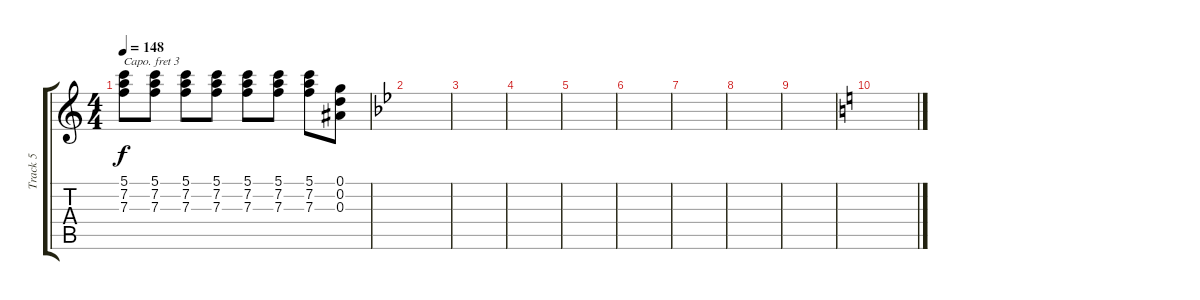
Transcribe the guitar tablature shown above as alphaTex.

\track ("Track 5" "Track 5") {instrument electricguitarclean}
\staff {score tabs}
\capo 3
\tuning (E4 B3 G3 D3 A2 E2) {hide}
\ts (4 4)
\tempo 148
\clef g2
\ks c
(5.1 7.2 7.3).8{dy f} (5.1 7.2 7.3).8 (5.1 7.2 7.3).8 (5.1 7.2 7.3).8 (5.1 7.2 7.3).8 (5.1 7.2 7.3).8 (5.1 7.2 7.3).8 (0.1 0.2 0.3).8 |
\ks bb
|
|
|
|
|
|
|
|
\ks c
